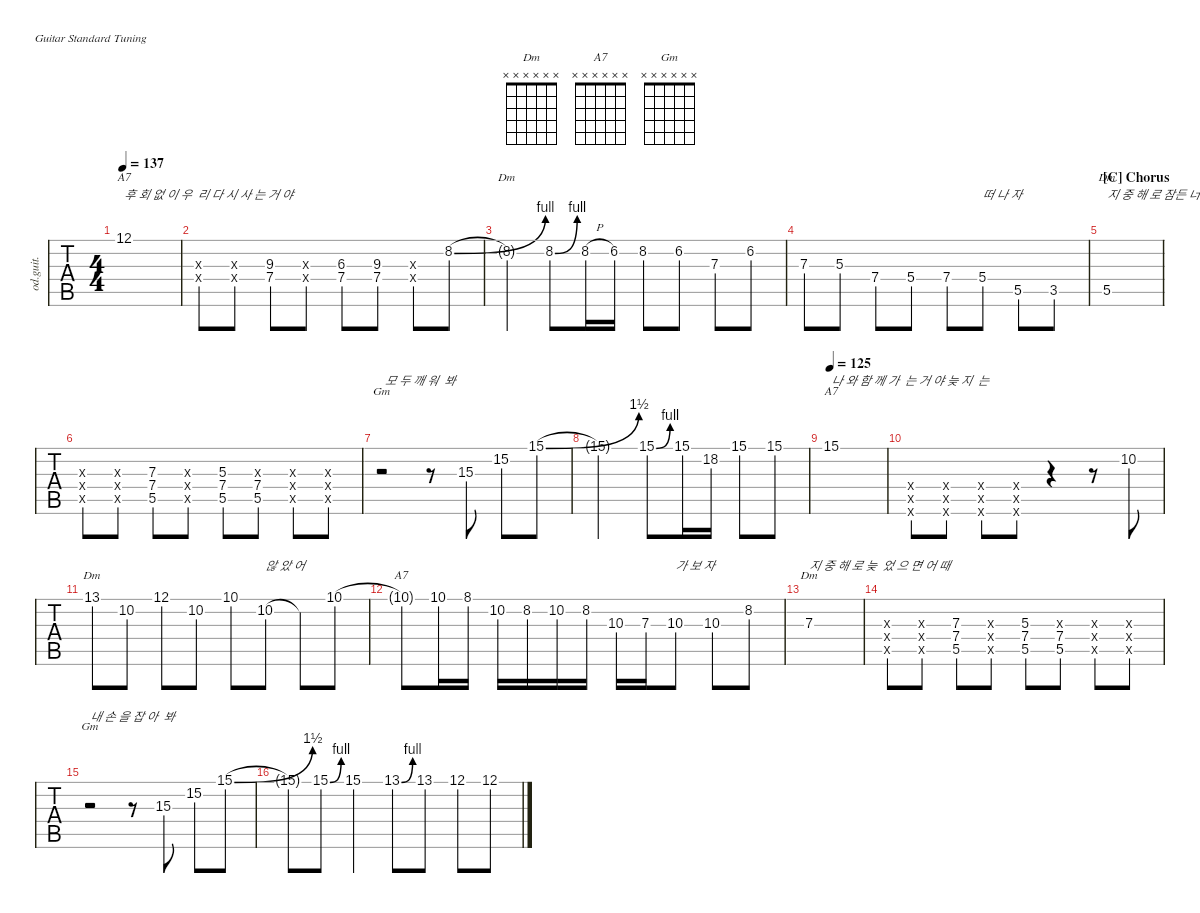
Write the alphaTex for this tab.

\defaultSystemsLayout 4
\hideDynamics
\bracketExtendMode nobrackets
\track ("Guitar1" "od.guit.") {defaultSystemsLayout 4 instrument overdrivenguitar}
\staff {tabs}
\tuning (E4 B3 G3 D3 A2 E2)
\chord ("Dm" x x x x x x)
\chord ("A7" x x x x x x)
\chord ("Gm" x x x x x x)
\ts (4 4)
\tempo 137
\clef g2
\ks f
12.1{acc forcenatural}.1{ch "A7" txt "후 회 없 이 우  리 다 시 사 는 거 야" dy mf} |
(9.3{x acc forcenatural} 7.4{x acc forcenatural}).8 (9.3{x acc forcenatural} 7.4{x acc forcenatural}).8 (9.3{acc forcenatural} 7.4{acc forcenatural}).8 (9.3{x acc forcenatural} 7.4{x acc forcenatural}).8 (6.3{acc b} 7.4{acc forcenatural}).8 (9.3{acc forcenatural} 7.4{acc forcenatural}).8 (9.3{x acc forcenatural} 7.4{x acc forcenatural}).8 8.2{be (bend 0 0 15 4) acc forcenatural}.8 |
8.2{t}.4{ch "Dm"} 8.2{be (bend 0 0 15 4) acc forcenatural}.8 8.2{h acc forcenatural}.16 6.2{acc forcenatural}.16 8.2{acc forcenatural}.8 6.2{acc forcenatural}.8 7.3{acc forcenatural}.8 6.2{acc forcenatural}.8 |
7.3{acc forcenatural}.8 5.3{acc forcenatural}.8 7.4{acc forcenatural}.8 5.4{acc forcenatural}.8 7.4{acc forcenatural}.8 5.4{acc forcenatural}.8{txt "떠 나 자"} 5.5{acc forcenatural}.8 3.5{acc forcenatural}.8 |
\section ("C" "Chorus")
5.5{acc forcenatural}.1{ch "Dm" txt "지 중 해 로 잠든 너 의 꿈 을"} |
(5.5{x acc forcenatural} 7.4{x acc forcenatural} 7.3{x acc forcenatural}).8 (5.5{x acc forcenatural} 7.4{x acc forcenatural} 7.3{x acc forcenatural}).8 (5.5{acc forcenatural} 7.4{acc forcenatural} 7.3{acc forcenatural}).8 (5.5{x acc forcenatural} 7.4{x acc forcenatural} 7.3{x acc forcenatural}).8 (7.4{acc forcenatural} 5.3{acc forcenatural} 5.5{acc forcenatural}).8 (7.4{acc forcenatural} 5.5{acc forcenatural} 7.3{x acc forcenatural}).8 (5.5{x acc forcenatural} 7.4{x acc forcenatural} 7.3{x acc forcenatural}).8 (5.5{x acc forcenatural} 7.4{x acc forcenatural} 7.3{x acc forcenatural}).8 |
r.2{ch "Gm" txt " 모 두 깨 워  봐"} r.8 15.3{acc b}.8 15.2{acc forcenatural}.8 15.1{be (bend 0 0 15 6) acc forcenatural}.8 |
15.1{t}.2 15.1{be (bend 0 0 15 4) acc forcenatural}.8 15.1{acc forcenatural}.16 18.2{acc forcenatural}.16 15.1{acc forcenatural}.8 15.1{acc forcenatural}.8 |
\tempo 125
15.1{acc forcenatural}.1{ch "A7" txt "나 와 함 께 가  는 거 야 늦 지  는"} |
(5.6{x acc forcenatural} 7.5{x acc forcenatural} 7.4{x acc forcenatural}).8 (5.6{x acc forcenatural} 7.5{x acc forcenatural} 7.4{x acc forcenatural}).8 (5.6{x acc forcenatural} 7.5{x acc forcenatural} 7.4{x acc forcenatural}).8 (5.6{x acc forcenatural} 7.5{x acc forcenatural} 7.4{x acc forcenatural}).8 r.4 r.8 10.2{acc forcenatural}.8 |
13.1{acc forcenatural}.8{ch "Dm"} 10.2{acc forcenatural}.8 12.1{acc forcenatural}.8 10.2{acc forcenatural}.8 10.1{acc forcenatural}.8 10.2{acc forcenatural}.8{txt "않 았 어"} 10.2{t acc forcenatural}.8 10.1{acc forcenatural}.8 |
10.1{t acc forcenatural}.8{ch "A7"} 10.1{acc forcenatural}.16 8.1{acc forcenatural}.16 10.2{acc forcenatural}.16 8.2{acc forcenatural}.16 10.2{acc forcenatural}.16 8.2{acc forcenatural}.16 10.3{acc forcenatural}.16 7.3{acc forcenatural}.16 10.3{acc forcenatural}.8{txt "가 보 자"} 10.3{acc forcenatural}.8 8.2{acc forcenatural}.8 |
7.3{acc forcenatural}.1{ch "Dm" txt "지 중 해 로 늦  었 으 면 어 때"} |
(5.5{x acc forcenatural} 7.4{x acc forcenatural} 7.3{x acc forcenatural}).8 (5.5{x acc forcenatural} 7.4{x acc forcenatural} 7.3{x acc forcenatural}).8 (5.5{acc forcenatural} 7.4{acc forcenatural} 7.3{acc forcenatural}).8 (5.5{x acc forcenatural} 7.4{x acc forcenatural} 7.3{x acc forcenatural}).8 (7.4{acc forcenatural} 5.3{acc forcenatural} 5.5{acc forcenatural}).8 (7.4{acc forcenatural} 5.5{acc forcenatural} 7.3{x acc forcenatural}).8 (5.5{x acc forcenatural} 7.4{x acc forcenatural} 7.3{x acc forcenatural}).8 (5.5{x acc forcenatural} 7.4{x acc forcenatural} 7.3{x acc forcenatural}).8 |
r.2{ch "Gm" txt "내 손 을 잡 아  봐"} r.8 15.3{acc b}.8 15.2{acc forcenatural}.8 15.1{be (bend 0 0 14.399999999999999 6) acc forcenatural}.8 |
15.1{t}.8 15.1{be (bend 0 0 15 4) acc forcenatural}.8 15.1{acc forcenatural}.4 13.1{be (bend 0 0 15 4) acc forcenatural}.8 13.1{acc forcenatural}.8 12.1{acc forcenatural}.8 12.1{acc forcenatural}.8
